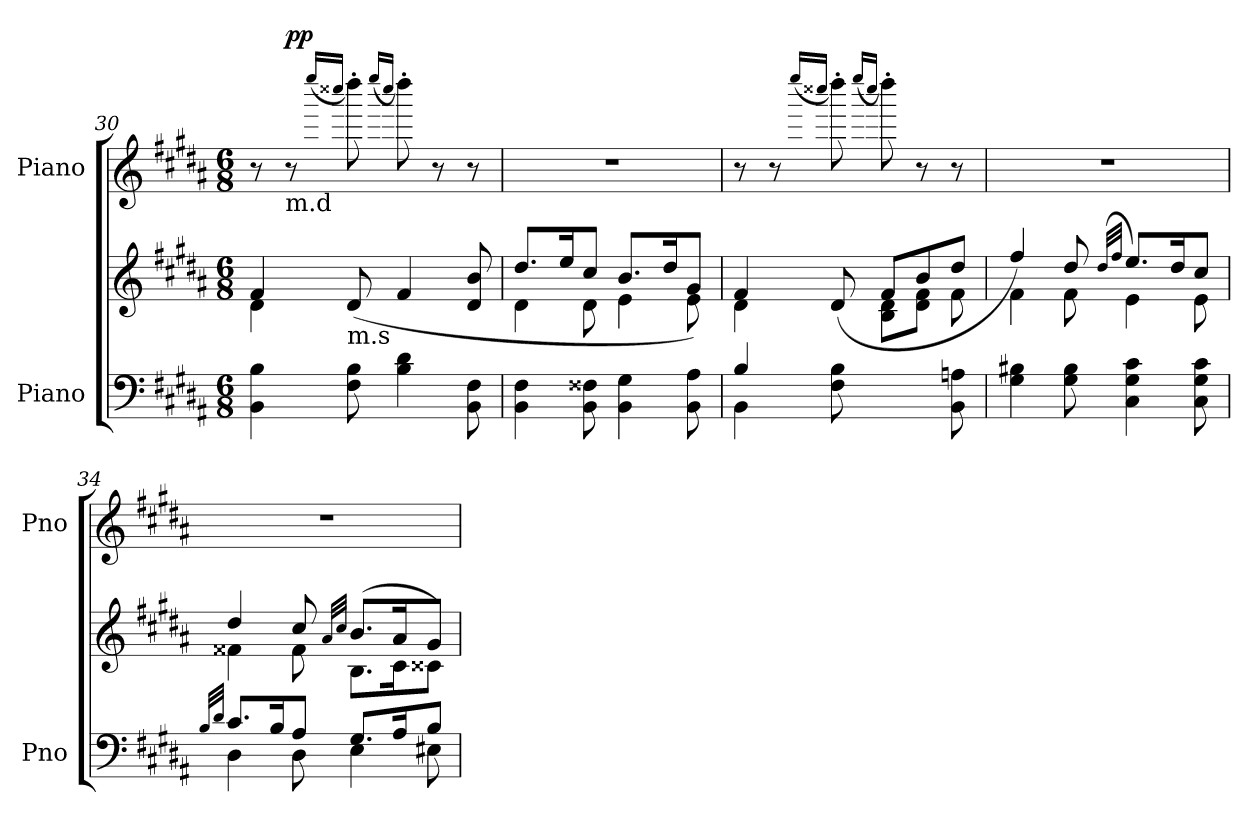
**kern	**kern	**kern	**dynam
*part2	*part2	*part1	*part1
*staff3	*staff2	*staff1	*staff1
*I"Piano	*	*I"Piano	*
*I'Pno	*	*I'Pno	*
*clefF4	*clefG2	*clefG2	*
*k[f#c#g#d#a#]	*k[f#c#g#d#a#]	*k[f#c#g#d#a#]	*
*B:	*B:	*B:	*
*M6/8	*M6/8	*M6/8	*
=30	=30	=30	=30
*	*^	*	*
4BB\ 4B\	4f#/	4d#\	8r	.
!	!	!	!LO:TX:b:t=m.d	!
!	!	!	!	!LO:DY:a
.	.	.	8r	pp
.	.	.	(16qeeee/LL	.
.	.	.	16qcccc##X/JJ	.
!	!LO:TX:b:t=m.s	!	!	!
8F#\ 8B\	(8d#/	2ryy	8dddd#'\)	.
.	.	.	(16qeeee/LL	.
.	.	.	16qcccc##/JJ	.
4B\ 4d#\	4f#/	.	8dddd#'\)	.
.	.	.	8r	.
8BB\ 8F#\	8d#/ 8b/	.	8r	.
=31	=31	=31	=31	=31
4BB\ 4F#\	8.dd#/L	4d#\	2.r	.
.	16ee/K	.	.	.
8BB\ 8F##X\	8cc#/J	8d#\	.	.
4BB\ 4G#\	8.b/L	4e\	.	.
.	16dd#/K	.	.	.
8BB\ 8A#\	8g#/J)	8e\	.	.
!!LO:LB:g=z
=32	=32	=32	=32	=32
*^	*	*^	*	*
4B/	4BB\	4f#/	4d#\	4.ryy	8r	.
.	.	.	.	.	8r	.
.	.	.	.	.	(16qeeee/LL	.
.	.	.	.	.	16qcccc##X/JJ	.
8F#\ 8B\	2ryy	(8d#/	4.ryy	.	8dddd#'\)	.
.	.	.	.	.	(16qeeee/LL	.
.	.	.	.	.	16qcccc##/JJ	.
4ryy	.	8f#/L	.	8B\ 8d#\L	8dddd#'\)	.
.	.	8b/	.	8d#\ 8f#\J	8r	.
8BB\ 8An\	.	8dd#/J	8f#\	8ryy	8r	.
*v	*v	*	*	*	*	*
*	*	*v	*v	*	*
=33	=33	=33	=33	=33
4G#\ 4B#X\	4ff#/)	4f#\	2.r	.
8G#\ 8B#\	8dd#/	8f#\	.	.
.	(32qdd#/LLL	.	.	.
.	32qff#/JJJ	.	.	.
4C#\ 4G#\ 4c#\	8.ee/L)	4e\	.	.
.	16dd#/K	.	.	.
8C#\ 8G#\ 8c#\	8cc#/J	8e\	.	.
=34	=34	=34	=34	=34
32qB/LLL	.	.	.	.
32qd#/JJJ	.	.	.	.
*^	*	*	*	*
8.c#/L	4D#\	4dd#/	4f##X\	2.r	.
16B/K	.	.	.	.	.
8A#/J	8D#\	8cc#/	8f##\	.	.
.	.	32qa#/LLL	.	.	.
.	.	32qcc#/JJJ	.	.	.
8.G#/L	4E\	(8.b/L	8.B\L	.	.
16A#/K	.	16a#/K	16c#\K	.	.
8B/J	8E#X\	8g#/J)	8c##X\J	.	.
*v	*v	*	*	*	*
*	*v	*v	*	*
=	=	=	=
*-	*-	*-	*-
